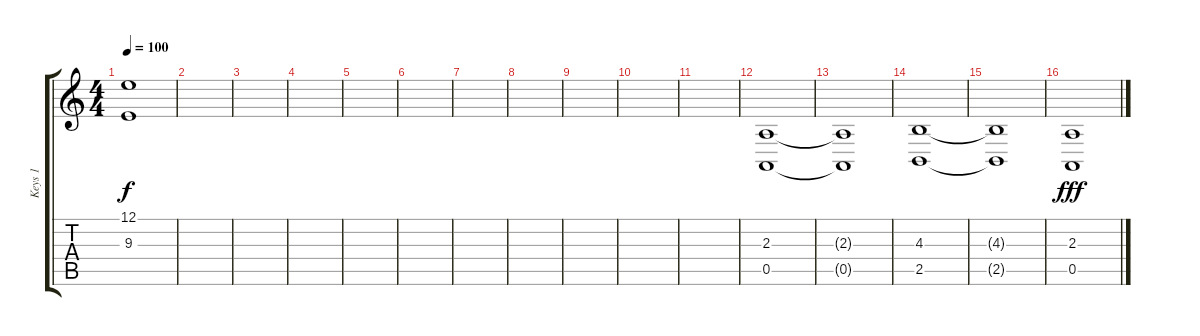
\track ("Keys 1" "Keys 1") {instrument stringensemble1}
\staff {score tabs}
\tuning (E4 B3 G3 D3 A2 E2) {hide}
\ts (4 4)
\tempo 100
\clef g2
\ks c
(12.1 9.3).1{dy f} |
|
|
|
|
|
|
|
|
|
|
(2.3 0.5).1 |
(2.3{t} 0.5{t}).1 |
(4.3 2.5).1 |
(4.3{t} 2.5{t}).1 |
(2.3 0.5).1{dy fff}
